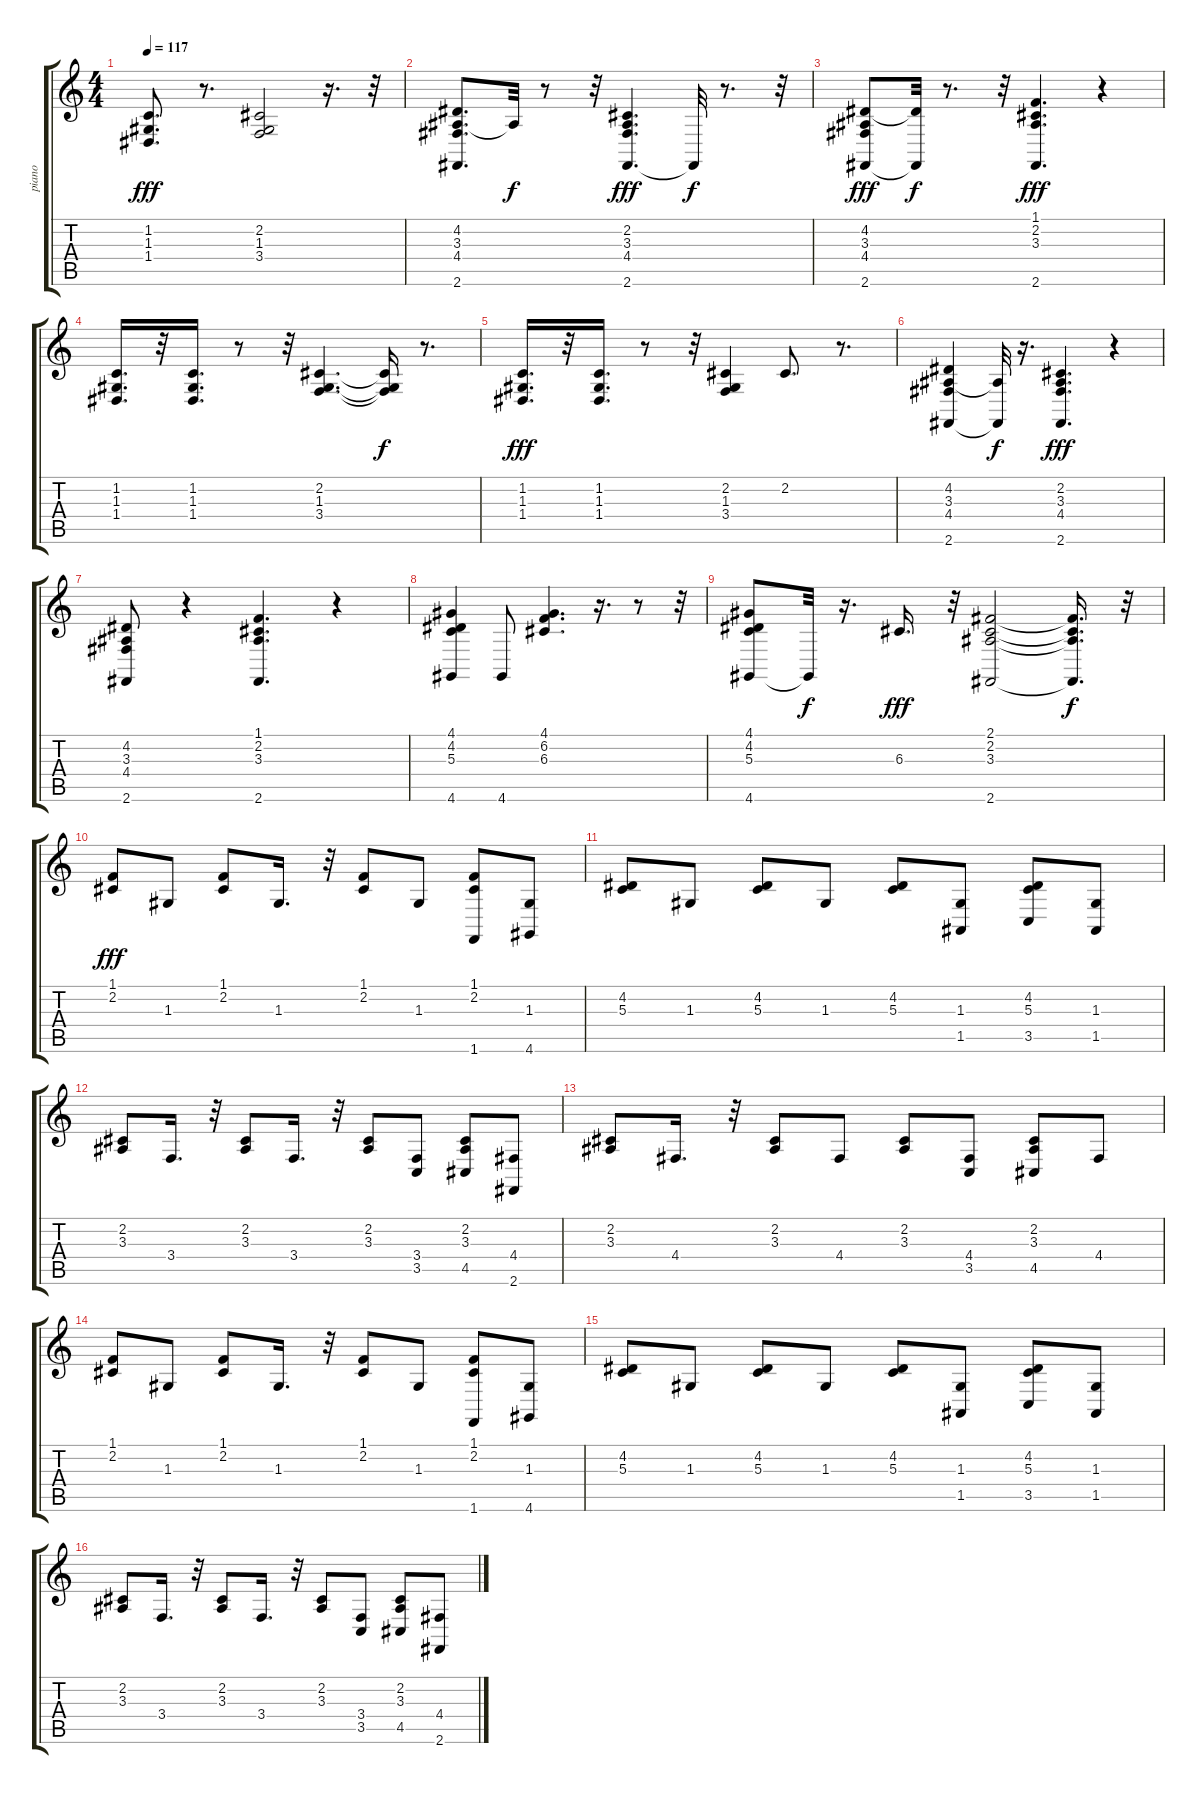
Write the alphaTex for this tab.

\track ("piano" "piano") {instrument brightacousticpiano}
\staff {score tabs}
\tuning (E4 B3 G3 D3 A2 E2) {hide}
\ts (4 4)
\tempo 117
\clef g2
\ks c
(1.2 1.3 1.4).8{d dy fff} r.8{d} (2.2 1.3 3.4).2 r.16{d} r.32 |
(4.2 3.3 4.4 2.6).8{d} 3.3{t}.32{dy f} r.8 r.32 (2.2 3.3 4.4 2.6).4{d dy fff} 2.6{t}.32{dy f} r.8{d} r.32 |
(4.2 3.3 4.4 2.6).8{dy fff} (4.2{t} 2.6{t}).32{dy f} r.8{d} r.32 (1.1 2.2 3.3 2.6).4{d dy fff} r.4 |
(1.2 1.3 1.4).16{d} r.32 (1.2 1.3 1.4).16{d} r.8 r.32 (2.2 1.3 3.4).4{d} (2.2{t} 1.3{t} 3.4{t}).16{dy f} r.8{d} |
(1.2 1.3 1.4).16{d dy fff} r.32 (1.2 1.3 1.4).16{d} r.8 r.32 (2.2 1.3 3.4).4 2.2.8{d} r.8{d} |
(4.2 3.3 4.4 2.6).4 (3.3{t} 2.6{t}).32{dy f} r.16{d} (2.2 3.3 4.4 2.6).4{d dy fff} r.4 |
(4.2 3.3 4.4 2.6).8 r.4 (1.1 2.2 3.3 2.6).4{d} r.4 |
(4.1 4.2 5.3 4.6).4 4.6.8 (4.1 6.2 6.3).4{d} r.16{d} r.8 r.32 |
(4.1 4.2 5.3 4.6).8 4.6{t}.32{dy f} r.16{d} 6.3.16{d dy fff} r.32 (2.1 2.2 3.3 2.6).2 (2.1{t} 2.2{t} 3.3{t} 2.6{t}).16{d dy f} r.32 |
(1.1 2.2).8{dy fff} 1.3.8 (1.1 2.2).8 1.3.16{d} r.32 (1.1 2.2).8 1.3.8 (1.1 2.2 1.6).8 (1.3 4.6).8 |
(4.2 5.3).8 1.3.8 (4.2 5.3).8 1.3.8 (4.2 5.3).8 (1.3 1.5).8 (4.2 5.3 3.5).8 (1.3 1.5).8 |
(2.2 3.3).8 3.4.16{d} r.32 (2.2 3.3).8 3.4.16{d} r.32 (2.2 3.3).8 (3.4 3.5).8 (2.2 3.3 4.5).8 (4.4 2.6).8 |
(2.2 3.3).8 4.4.16{d} r.32 (2.2 3.3).8 4.4.8 (2.2 3.3).8 (4.4 3.5).8 (2.2 3.3 4.5).8 4.4.8 |
(1.1 2.2).8 1.3.8 (1.1 2.2).8 1.3.16{d} r.32 (1.1 2.2).8 1.3.8 (1.1 2.2 1.6).8 (1.3 4.6).8 |
(4.2 5.3).8 1.3.8 (4.2 5.3).8 1.3.8 (4.2 5.3).8 (1.3 1.5).8 (4.2 5.3 3.5).8 (1.3 1.5).8 |
(2.2 3.3).8 3.4.16{d} r.32 (2.2 3.3).8 3.4.16{d} r.32 (2.2 3.3).8 (3.4 3.5).8 (2.2 3.3 4.5).8 (4.4 2.6).8
